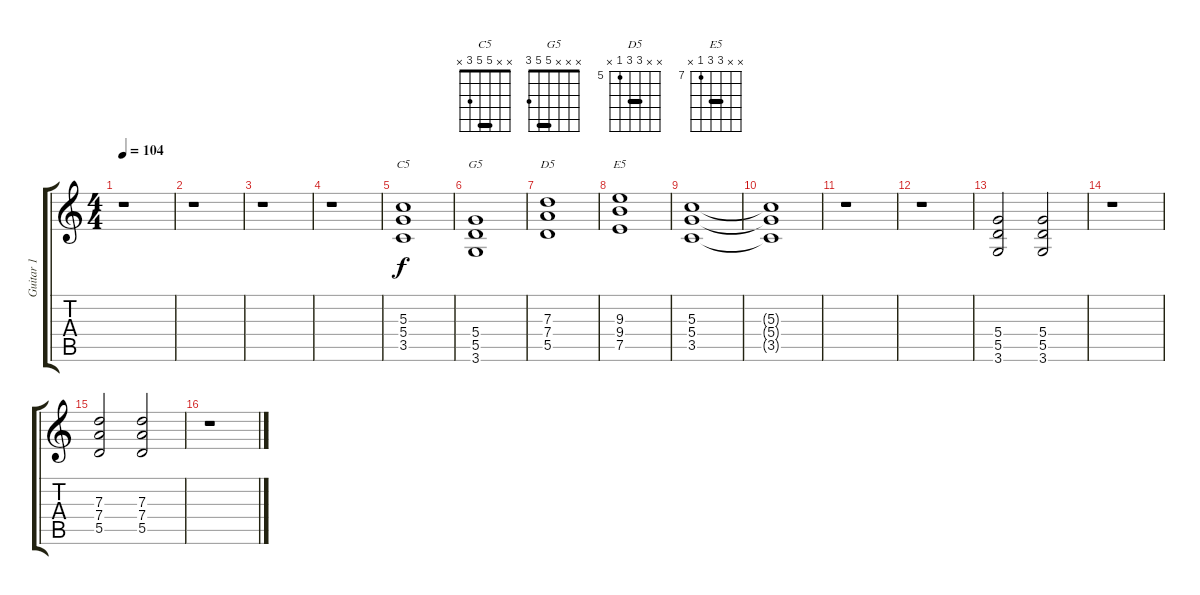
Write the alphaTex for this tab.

\track ("Guitar 1" "Guitar 1") {instrument distortionguitar}
\staff {score tabs}
\tuning (E4 B3 G3 D3 A2 E2) {hide}
\chord ("C5" x x 5 5 3 x) {barre 5}
\chord ("G5" x x x 5 5 3) {barre 5}
\chord ("D5" x x 7 7 5 x) {firstfret 5 barre 7}
\chord ("E5" x x 9 9 7 x) {firstfret 7 barre 9}
\ts (4 4)
\tempo 104
\clef g2
\ks c
r.1{dy f} |
r.1 |
r.1 |
r.1 |
(5.3 5.4 3.5).1{ch "C5"} |
(5.4 5.5 3.6).1{ch "G5"} |
(7.3 7.4 5.5).1{ch "D5"} |
(9.3 9.4 7.5).1{ch "E5"} |
(5.3 5.4 3.5).1 |
(5.3{t} 5.4{t} 3.5{t}).1 |
r.1 |
r.1 |
(5.4 5.5 3.6).2 (5.4 5.5 3.6).2 |
r.1 |
(7.3 7.4 5.5).2 (7.3 7.4 5.5).2 |
r.1
